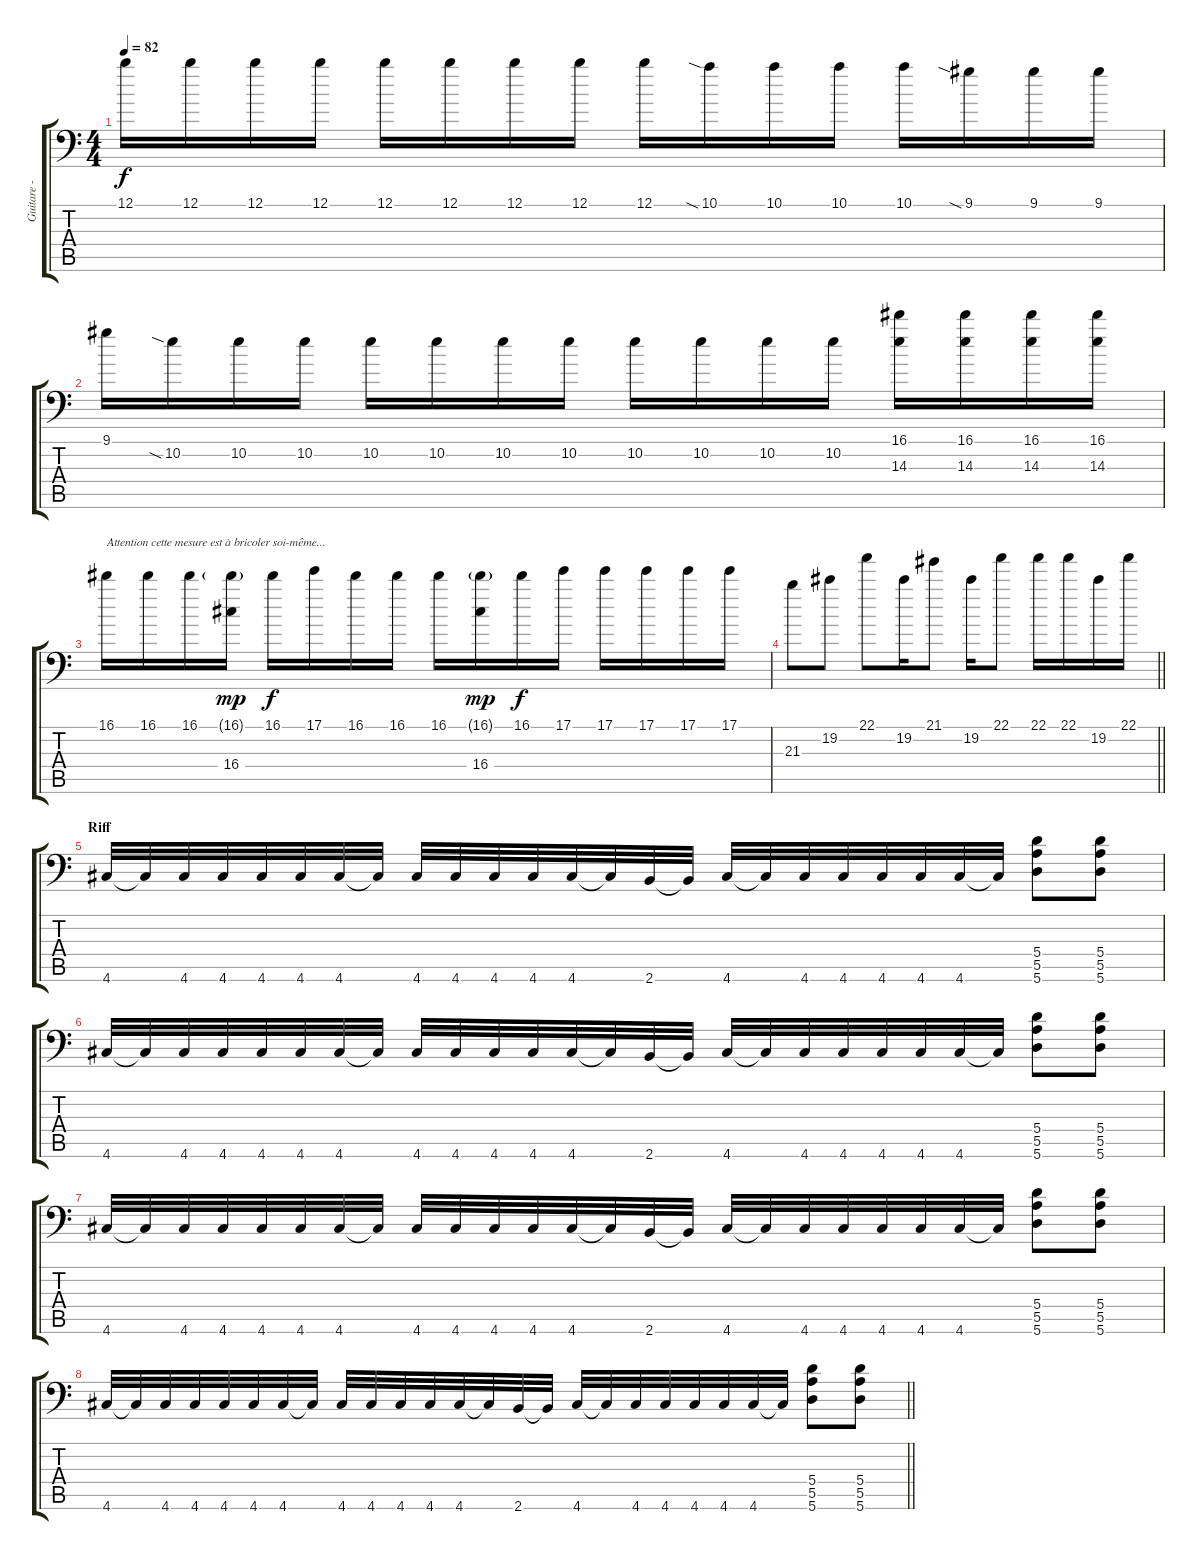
\track ("Guitare - right (Davy)" "Guitare - ") {instrument distortionguitar}
\staff {score tabs}
\tuning (B3 Gb3 D3 A2 E2 A1) {hide}
\ts (4 4)
\tempo 82
\clef f4
\ks c
12.1.16{dy f} 12.1.16 12.1.16 12.1.16 12.1.16 12.1.16 12.1.16 12.1.16 12.1.16 10.1{sia}.16 10.1.16 10.1.16 10.1.16 9.1{sia}.16 9.1.16 9.1.16 |
9.1.16 10.2{sia}.16 10.2.16 10.2.16 10.2.16 10.2.16 10.2.16 10.2.16 10.2.16 10.2.16 10.2.16 10.2.16 (16.1 14.3).16 (16.1 14.3).16 (16.1 14.3).16 (16.1 14.3).16 |
16.1.16{txt "Attention cette mesure est à bricoler soi-même... "} 16.1.16 16.1.16 (16.1{g} 16.4).16{dy mp} 16.1.16{dy f} 17.1.16 16.1.16 16.1.16 16.1.16 (16.1{g} 16.4).16{dy mp} 16.1.16{dy f} 17.1.16 17.1.16 17.1.16 17.1.16 17.1.16 |
\barLineRight lightlight
21.3.8 19.2.8 22.1.8 19.2.16 21.1.8 19.2.16 22.1.8 22.1.16 22.1.16 19.2.16 22.1.16 |
\section ("" "Riff")
4.6.32 4.6{t}.32 4.6.32 4.6.32 4.6.32 4.6.32 4.6.32 4.6{t}.32 4.6.32 4.6.32 4.6.32 4.6.32 4.6.32 4.6{t}.32 2.6.32 2.6{t}.32 4.6.32 4.6{t}.32 4.6.32 4.6.32 4.6.32 4.6.32 4.6.32 4.6{t}.32 (5.4 5.5 5.6).8 (5.4 5.5 5.6).8 |
4.6.32 4.6{t}.32 4.6.32 4.6.32 4.6.32 4.6.32 4.6.32 4.6{t}.32 4.6.32 4.6.32 4.6.32 4.6.32 4.6.32 4.6{t}.32 2.6.32 2.6{t}.32 4.6.32 4.6{t}.32 4.6.32 4.6.32 4.6.32 4.6.32 4.6.32 4.6{t}.32 (5.4 5.5 5.6).8 (5.4 5.5 5.6).8 |
4.6.32 4.6{t}.32 4.6.32 4.6.32 4.6.32 4.6.32 4.6.32 4.6{t}.32 4.6.32 4.6.32 4.6.32 4.6.32 4.6.32 4.6{t}.32 2.6.32 2.6{t}.32 4.6.32 4.6{t}.32 4.6.32 4.6.32 4.6.32 4.6.32 4.6.32 4.6{t}.32 (5.4 5.5 5.6).8 (5.4 5.5 5.6).8 |
\barLineRight lightlight
4.6.32 4.6{t}.32 4.6.32 4.6.32 4.6.32 4.6.32 4.6.32 4.6{t}.32 4.6.32 4.6.32 4.6.32 4.6.32 4.6.32 4.6{t}.32 2.6.32 2.6{t}.32 4.6.32 4.6{t}.32 4.6.32 4.6.32 4.6.32 4.6.32 4.6.32 4.6{t}.32 (5.4 5.5 5.6).8 (5.4 5.5 5.6).8
